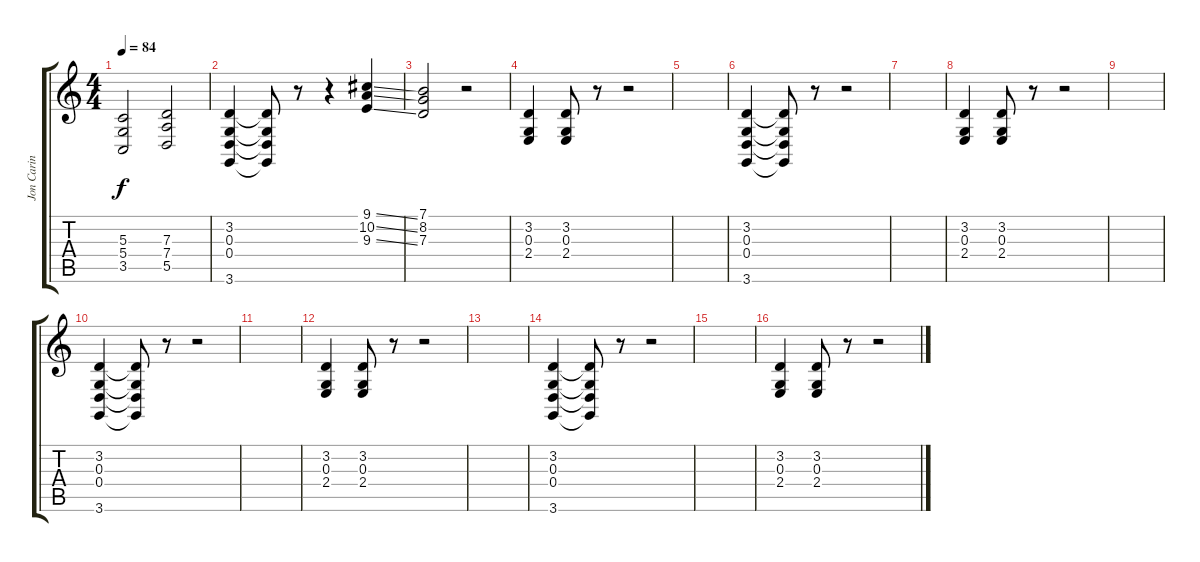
\track ("Jon Carin" "Jon Carin") {instrument stringensemble1}
\staff {score tabs}
\tuning (E4 B3 G3 D3 A2 E2) {hide}
\ts (4 4)
\tempo 84
\clef g2
\ks c
(5.3 5.4 3.5).2{dy f} (7.3 7.4 5.5).2 |
(3.2 0.3 0.4 3.6).4 (3.2{t} 0.3{t} 0.4{t} 3.6{t}).8 r.8 r.4 (9.1{ss} 10.2{ss} 9.3{ss}).4 |
(7.1 8.2 7.3).2 r.2 |
(3.2 0.3 2.4).4 (3.2 0.3 2.4).8 r.8 r.2 |
|
(3.2 0.3 0.4 3.6).4 (3.2{t} 0.3{t} 0.4{t} 3.6{t}).8 r.8 r.2 |
|
(3.2 0.3 2.4).4 (3.2 0.3 2.4).8 r.8 r.2 |
|
(3.2 0.3 0.4 3.6).4 (3.2{t} 0.3{t} 0.4{t} 3.6{t}).8 r.8 r.2 |
|
(3.2 0.3 2.4).4 (3.2 0.3 2.4).8 r.8 r.2 |
|
(3.2 0.3 0.4 3.6).4 (3.2{t} 0.3{t} 0.4{t} 3.6{t}).8 r.8 r.2 |
|
(3.2 0.3 2.4).4 (3.2 0.3 2.4).8 r.8 r.2
